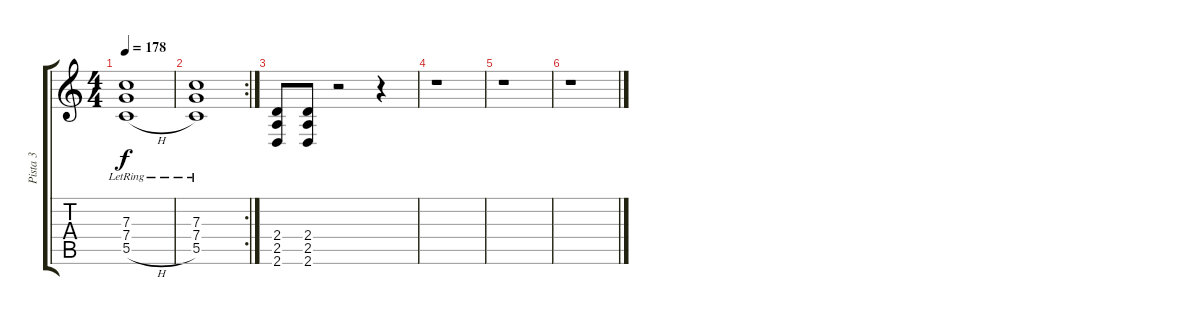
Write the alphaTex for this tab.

\track ("Pista 3" "Pista 3") {instrument overdrivenguitar}
\staff {score tabs}
\tuning (D4 A3 F3 C3 G2 C2) {hide}
\ts (4 4)
\tempo 178
\clef g2
\ks c
(7.3 7.4 5.5{h lr}).1{dy f} |
\rc 2
(7.3 7.4 5.5{lr}).1 |
(2.4 2.5 2.6).8 (2.4 2.5 2.6).8 r.2 r.4 |
r.1 |
r.1 |
r.1
